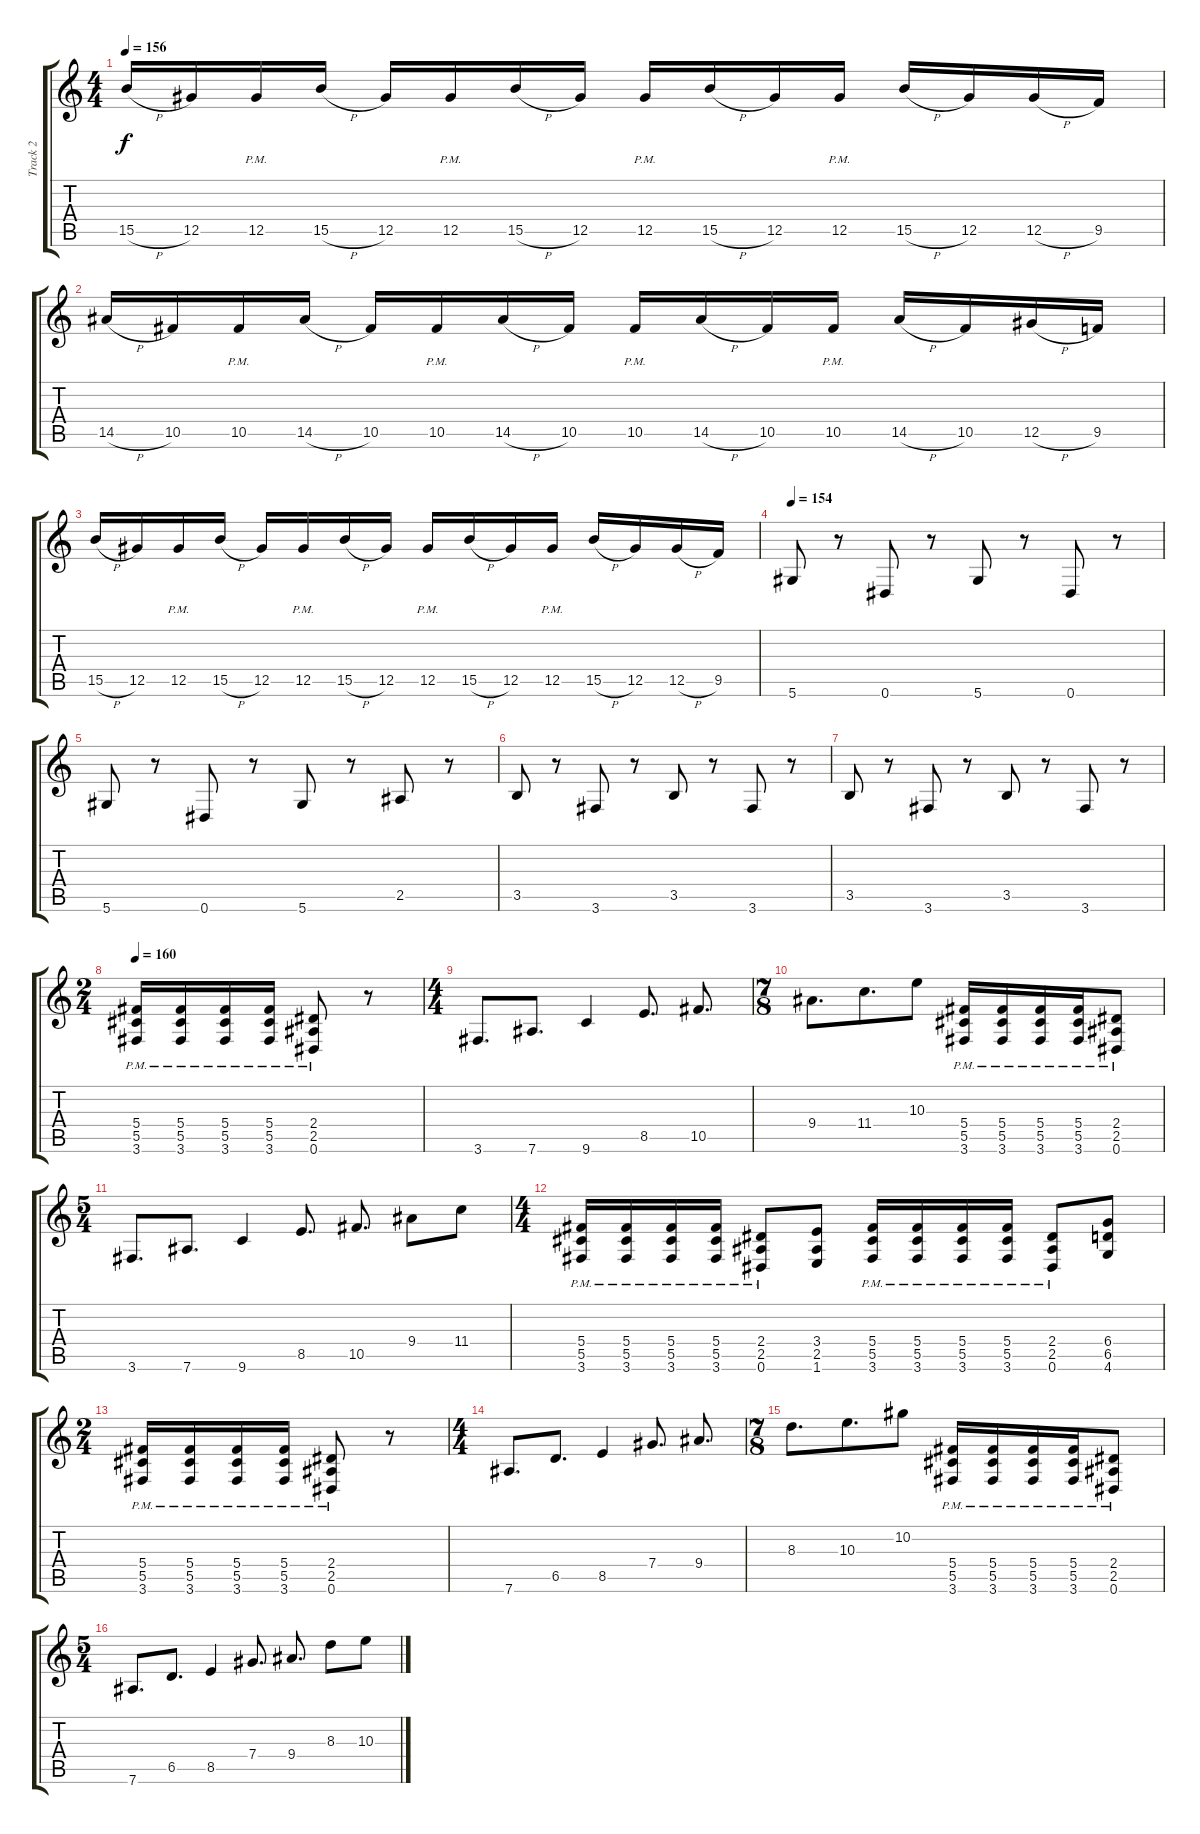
\track ("Track 2" "Track 2") {instrument distortionguitar}
\staff {score tabs}
\tuning (Eb4 Bb3 Gb3 Db3 Ab2 Eb2) {hide}
\ts (4 4)
\tempo 156
\clef g2
\ks c
15.5{h}.16{dy f} 12.5.16 12.5{pm}.16 15.5{h}.16 12.5.16 12.5{pm}.16 15.5{h}.16 12.5.16 12.5{pm}.16 15.5{h}.16 12.5.16 12.5{pm}.16 15.5{h}.16 12.5.16 12.5{h}.16 9.5.16 |
14.5{h}.16 10.5.16 10.5{pm}.16 14.5{h}.16 10.5.16 10.5{pm}.16 14.5{h}.16 10.5.16 10.5{pm}.16 14.5{h}.16 10.5.16 10.5{pm}.16 14.5{h}.16 10.5.16 12.5{h}.16 9.5.16 |
15.5{h}.16 12.5.16 12.5{pm}.16 15.5{h}.16 12.5.16 12.5{pm}.16 15.5{h}.16 12.5.16 12.5{pm}.16 15.5{h}.16 12.5.16 12.5{pm}.16 15.5{h}.16 12.5.16 12.5{h}.16 9.5.16 |
\tempo 154
5.6.8 r.8 0.6.8 r.8 5.6.8 r.8 0.6.8 r.8 |
5.6.8 r.8 0.6.8 r.8 5.6.8 r.8 2.5.8 r.8 |
3.5.8 r.8 3.6.8 r.8 3.5.8 r.8 3.6.8 r.8 |
3.5.8 r.8 3.6.8 r.8 3.5.8 r.8 3.6.8 r.8 |
\ts (2 4)
\tempo 160
(5.4{pm} 5.5{pm} 3.6{pm}).16 (5.4{pm} 5.5{pm} 3.6{pm}).16 (5.4{pm} 5.5{pm} 3.6{pm}).16 (5.4{pm} 5.5{pm} 3.6{pm}).16 (2.4{pm} 2.5{pm} 0.6{pm}).8 r.8 |
\ts (4 4)
3.6.8{d} 7.6.8{d} 9.6.4 8.5.8{d} 10.5.8{d} |
\ts (7 8)
9.4.8{d} 11.4.8{d} 10.3.8 (5.4{pm} 5.5{pm} 3.6{pm}).16 (5.4{pm} 5.5{pm} 3.6{pm}).16 (5.4{pm} 5.5{pm} 3.6{pm}).16 (5.4{pm} 5.5{pm} 3.6{pm}).16 (2.4{pm} 2.5{pm} 0.6{pm}).8 |
\ts (5 4)
3.6.8{d} 7.6.8{d} 9.6.4 8.5.8{d} 10.5.8{d} 9.4.8 11.4.8 |
\ts (4 4)
(5.4{pm} 5.5{pm} 3.6{pm}).16 (5.4{pm} 5.5{pm} 3.6{pm}).16 (5.4{pm} 5.5{pm} 3.6{pm}).16 (5.4{pm} 5.5{pm} 3.6{pm}).16 (2.4{pm} 2.5{pm} 0.6{pm}).8 (3.4 2.5 1.6).8 (5.4{pm} 5.5{pm} 3.6{pm}).16 (5.4{pm} 5.5{pm} 3.6{pm}).16 (5.4{pm} 5.5{pm} 3.6{pm}).16 (5.4{pm} 5.5{pm} 3.6{pm}).16 (2.4{pm} 2.5{pm} 0.6{pm}).8 (6.4 6.5 4.6).8 |
\ts (2 4)
(5.4{pm} 5.5{pm} 3.6{pm}).16 (5.4{pm} 5.5{pm} 3.6{pm}).16 (5.4{pm} 5.5{pm} 3.6{pm}).16 (5.4{pm} 5.5{pm} 3.6{pm}).16 (2.4{pm} 2.5{pm} 0.6{pm}).8 r.8 |
\ts (4 4)
7.6.8{d} 6.5.8{d} 8.5.4 7.4.8{d} 9.4.8{d} |
\ts (7 8)
8.3.8{d} 10.3.8{d} 10.2.8 (5.4{pm} 5.5{pm} 3.6{pm}).16 (5.4{pm} 5.5{pm} 3.6{pm}).16 (5.4{pm} 5.5{pm} 3.6{pm}).16 (5.4{pm} 5.5{pm} 3.6{pm}).16 (2.4{pm} 2.5{pm} 0.6{pm}).8 |
\ts (5 4)
7.6.8{d} 6.5.8{d} 8.5.4 7.4.8{d} 9.4.8{d} 8.3.8 10.3.8
